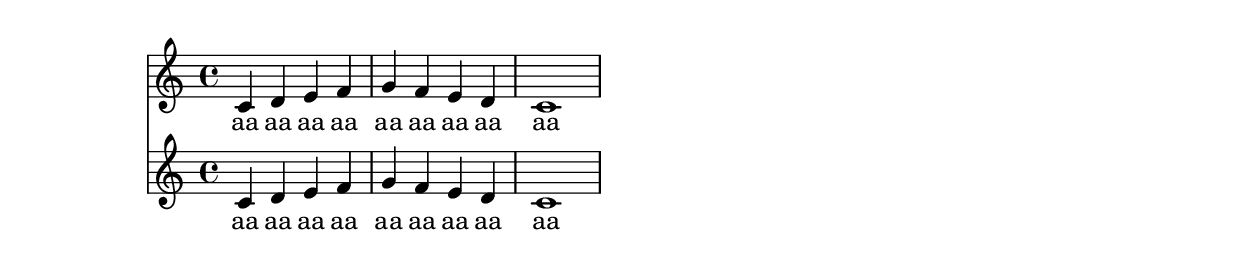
%% Do not edit this file; it is automatically
%% generated from LSR http://lsr.dsi.unimi.it
%% This file is in the public domain.
\version "2.13.16"

\header {
  lsrtags = "text, vocal-music, spacing"

%% Translation of GIT committish: 1d589aa04c20d7711bf662618adbdd6d445db29d
  texidoces = "
Este fragmento de código muestra cómo situar la línea de base de la
letra más cerca del pentagrama.

"
  doctitlees = "Ajuste del especiado vertical de la letra"


%% Translation of GIT committish: 9a65042d49324f2e3dff18c4b0858def81232eea
  texidocfr = "
Cet extrait illustre la manière de rapprocher la ligne de paroles
de la portée.

"
  doctitlefr = "Ajustement de l'espacement vertical des paroles"


  texidoc = "
This snippet shows how to bring the lyrics line closer to the staff.

"
  doctitle = "Adjusting lyrics vertical spacing"
} % begin verbatim

% Default layout:
<<
  \new Staff \new Voice = melody \relative c' {
    c4 d e f
    g4 f e d
    c1
  }
  \new Lyrics \lyricsto melody { aa aa aa aa aa aa aa aa aa }

% Reducing the minimum space below the staff and above the lyrics:
  \new Staff \with {
    \override VerticalAxisGroup #'minimum-Y-extent = #'(-1 . 4)
  }
  \new Voice = melody \relative c' {
    c4 d e f
    g4 f e d
    c1
  }
  \new Lyrics \with {
    \override VerticalAxisGroup #'minimum-Y-extent = #'(-1.2 . 1)
  }
  \lyricsto melody { aa aa aa aa aa aa aa aa aa }
>>

